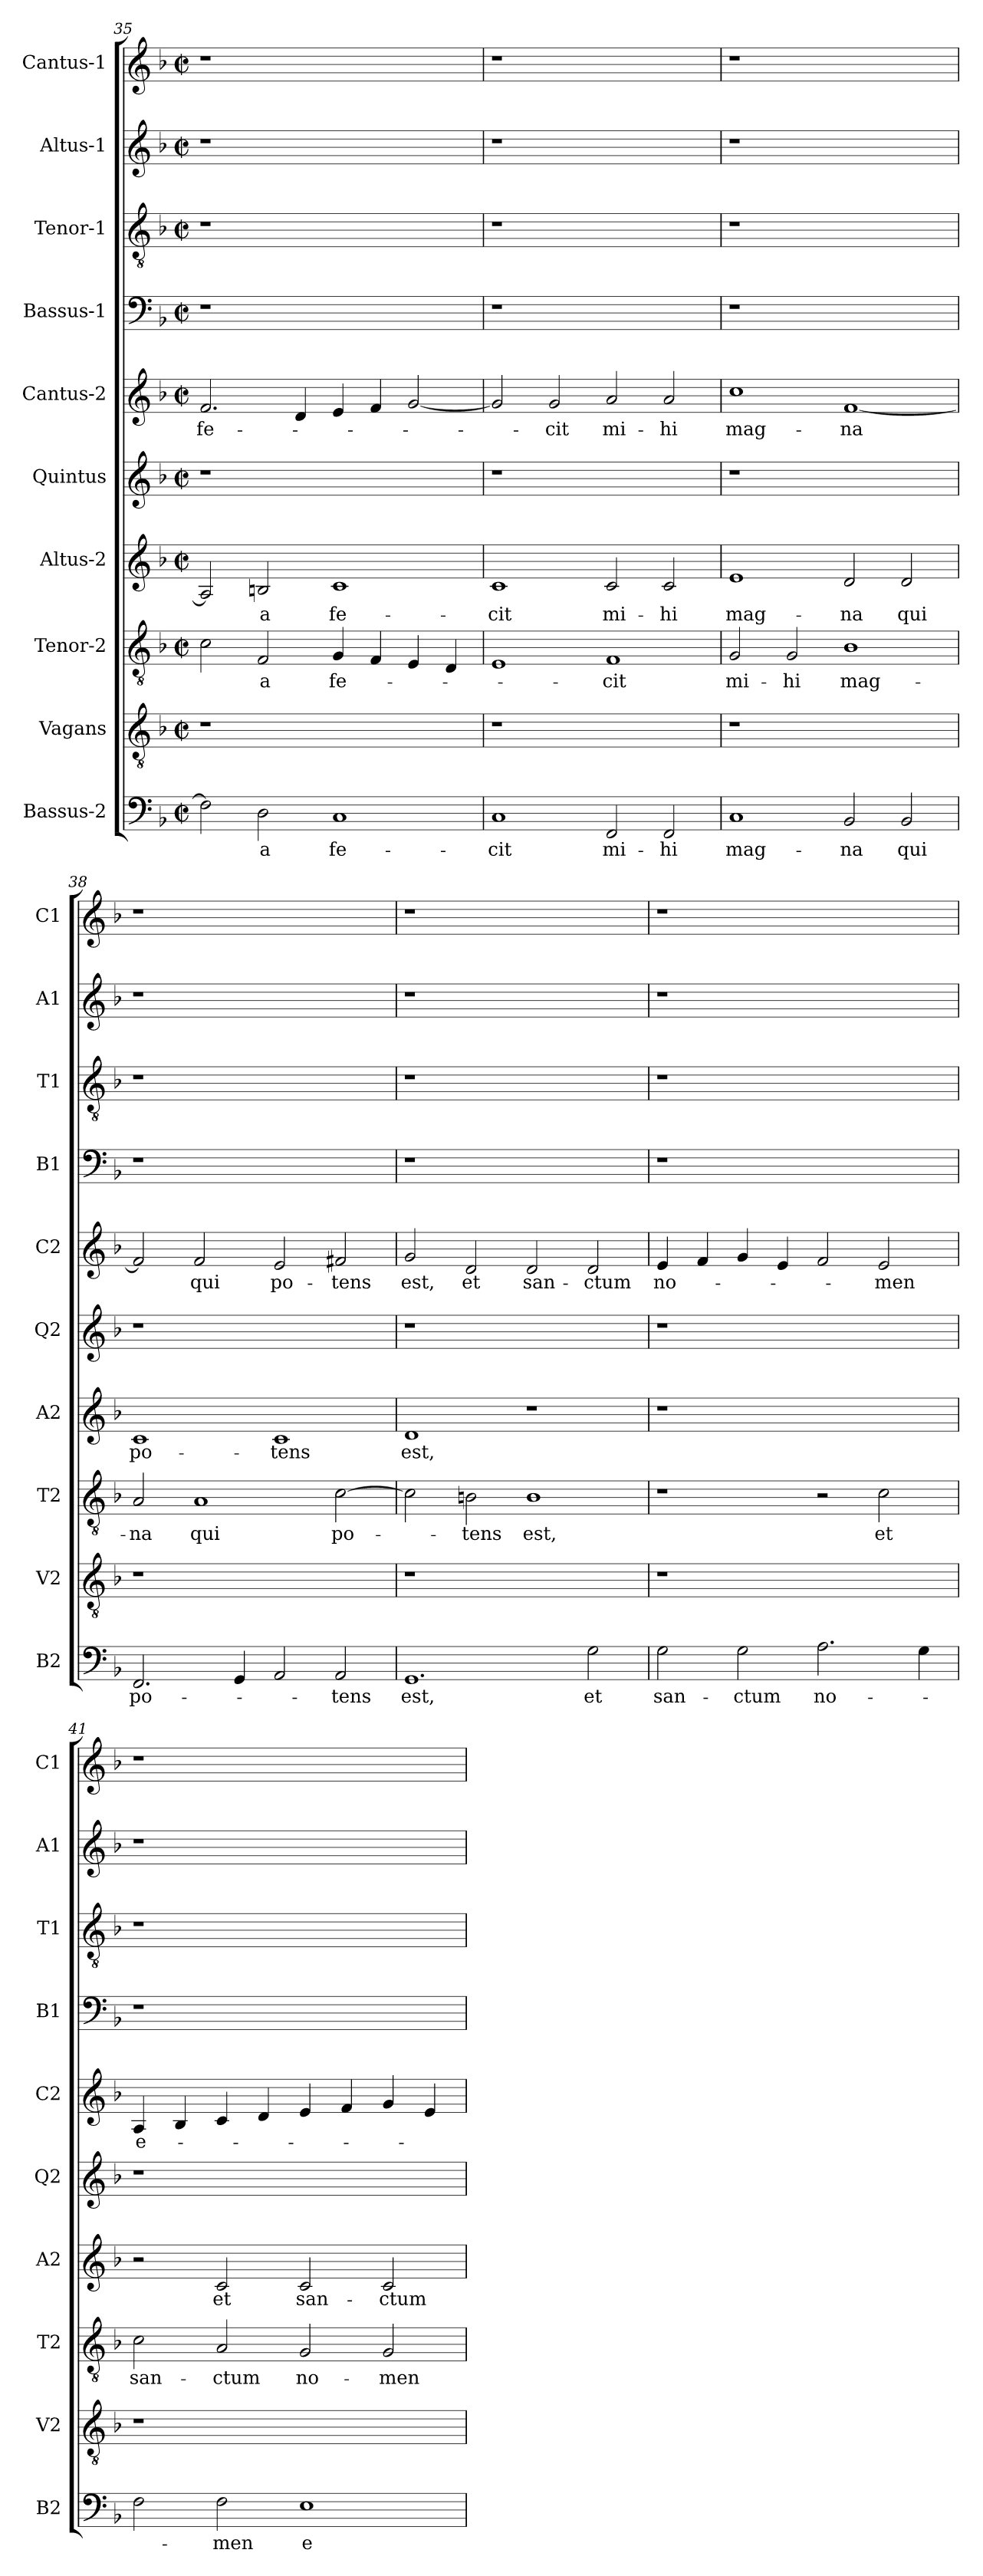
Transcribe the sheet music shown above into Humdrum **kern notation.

**kern	**text	**kern	**kern	**text	**kern	**text	**kern	**kern	**text	**kern	**kern	**kern	**kern
*part10	*part10	*part9	*part8	*part8	*part7	*part7	*part6	*part5	*part5	*part4	*part3	*part2	*part1
*staff10	*staff10	*staff9	*staff8	*staff8	*staff7	*staff7	*staff6	*staff5	*staff5	*staff4	*staff3	*staff2	*staff1
*I"Bassus-2	*	*I"Vagans	*I"Tenor-2	*	*I"Altus-2	*	*I"Quintus	*I"Cantus-2	*	*I"Bassus-1	*I"Tenor-1	*I"Altus-1	*I"Cantus-1
*I'B2	*	*I'V2	*I'T2	*	*I'A2	*	*I'Q2	*I'C2	*	*I'B1	*I'T1	*I'A1	*I'C1
*clefF4	*	*clefGv2	*clefGv2	*	*clefG2	*	*clefG2	*clefG2	*	*clefF4	*clefGv2	*clefG2	*clefG2
*k[b-]	*	*k[b-]	*k[b-]	*	*k[b-]	*	*k[b-]	*k[b-]	*	*k[b-]	*k[b-]	*k[b-]	*k[b-]
*F:	*	*F:	*F:	*	*F:	*	*F:	*F:	*	*F:	*F:	*F:	*F:
*M2/2	*	*M2/2	*M2/2	*	*M2/2	*	*M2/2	*M2/2	*	*M2/2	*M2/2	*M2/2	*M2/2
*met(c|)	*	*met(c|)	*met(c|)	*	*met(c|)	*	*met(c|)	*met(c|)	*	*met(c|)	*met(c|)	*met(c|)	*met(c|)
=35	=35	=35	=35	=35	=35	=35	=35	=35	=35	=35	=35	=35	=35
!	!	!	!	!	!	!	!	!	!LO:LY:b	!	!	!	!
2F\]	.	1r	2c\	.	2A/]	.	1r	2.f/	fe-	1r	1r	1r	1r
!	!LO:LY:b	!	!	!LO:LY:b	!	!LO:LY:b	!	!	!	!	!	!	!
2D\	-a	.	2F/	-a	2Bn/	-a	.	.	.	.	.	.	.
.	.	.	.	.	.	.	.	4d/	.	.	.	.	.
!	!LO:LY:b	!	!	!LO:LY:b	!	!LO:LY:b	!	!	!	!	!	!	!
1C	fe-	1ryy	4G/	fe-	1c	fe-	1ryy	4e/	.	1ryy	1ryy	1ryy	1ryy
.	.	.	4F/	.	.	.	.	4f/	.	.	.	.	.
.	.	.	4E/	.	.	.	.	[2g/	.	.	.	.	.
.	.	.	4D/	.	.	.	.	.	.	.	.	.	.
=36	=36	=36	=36	=36	=36	=36	=36	=36	=36	=36	=36	=36	=36
!	!LO:LY:b	!	!	!	!	!LO:LY:b	!	!	!	!	!	!	!
1C	-cit	1r	1E	.	1c	-cit	1r	2g/]	.	1r	1r	1r	1r
!	!	!	!	!	!	!	!	!	!LO:LY:b	!	!	!	!
.	.	.	.	.	.	.	.	2g/	-cit	.	.	.	.
!	!LO:LY:b	!	!	!LO:LY:b	!	!LO:LY:b	!	!	!LO:LY:b	!	!	!	!
2FF/	mi-	1ryy	1F	-cit	2c/	mi-	1ryy	2a/	mi-	1ryy	1ryy	1ryy	1ryy
!	!LO:LY:b	!	!	!	!	!LO:LY:b	!	!	!LO:LY:b	!	!	!	!
2FF/	-hi	.	.	.	2c/	-hi	.	2a/	-hi	.	.	.	.
=37	=37	=37	=37	=37	=37	=37	=37	=37	=37	=37	=37	=37	=37
!	!LO:LY:b	!	!	!LO:LY:b	!	!LO:LY:b	!	!	!LO:LY:b	!	!	!	!
1C	mag-	1r	2G/	mi-	1e	mag-	1r	1cc	mag-	1r	1r	1r	1r
!	!	!	!	!LO:LY:b	!	!	!	!	!	!	!	!	!
.	.	.	2G/	-hi	.	.	.	.	.	.	.	.	.
!	!LO:LY:b	!	!	!LO:LY:b	!	!LO:LY:b	!	!	!LO:LY:b	!	!	!	!
2BB-/	-na	1ryy	1B-	mag-	2d/	-na	1ryy	[1f	-na	1ryy	1ryy	1ryy	1ryy
!	!LO:LY:b	!	!	!	!	!LO:LY:b	!	!	!	!	!	!	!
2BB-/	qui	.	.	.	2d/	qui	.	.	.	.	.	.	.
!!LO:PB:g=z
=38	=38	=38	=38	=38	=38	=38	=38	=38	=38	=38	=38	=38	=38
!	!LO:LY:b	!	!	!LO:LY:b	!	!LO:LY:b	!	!	!	!	!	!	!
2.FF/	po-	1r	2A/	-na	1c	po-	1r	2f/]	.	1r	1r	1r	1r
!	!	!	!	!LO:LY:b	!	!	!	!	!LO:LY:b	!	!	!	!
.	.	.	1A	qui	.	.	.	2f/	qui	.	.	.	.
4GG/	.	.	.	.	.	.	.	.	.	.	.	.	.
!	!	!	!	!	!	!LO:LY:b	!	!	!LO:LY:b	!	!	!	!
2AA/	.	1ryy	.	.	1c	-tens	1ryy	2e/	po-	1ryy	1ryy	1ryy	1ryy
!	!LO:LY:b	!	!	!LO:LY:b	!	!	!	!	!LO:LY:b	!	!	!	!
2AA/	-tens	.	[2c\	po-	.	.	.	2f#X/	-tens	.	.	.	.
=39	=39	=39	=39	=39	=39	=39	=39	=39	=39	=39	=39	=39	=39
!	!LO:LY:b	!	!	!	!	!LO:LY:b	!	!	!LO:LY:b	!	!	!	!
1.GG	est,	1r	2c\]	.	1d	est,	1r	2g/	est,	1r	1r	1r	1r
!	!	!	!	!LO:LY:b	!	!	!	!	!LO:LY:b	!	!	!	!
.	.	.	2Bn\	-tens	.	.	.	2d/	et	.	.	.	.
!	!	!	!	!LO:LY:b	!	!	!	!	!LO:LY:b	!	!	!	!
.	.	1ryy	1B	est,	1r	.	1ryy	2d/	san-	1ryy	1ryy	1ryy	1ryy
!	!LO:LY:b	!	!	!	!	!	!	!	!LO:LY:b	!	!	!	!
2G\	et	.	.	.	.	.	.	2d/	-ctum	.	.	.	.
=40	=40	=40	=40	=40	=40	=40	=40	=40	=40	=40	=40	=40	=40
!	!LO:LY:b	!	!	!	!	!	!	!	!LO:LY:b	!	!	!	!
2G\	san-	1r	1r	.	1r	.	1r	4e/	no-	1r	1r	1r	1r
.	.	.	.	.	.	.	.	4f/	.	.	.	.	.
!	!LO:LY:b	!	!	!	!	!	!	!	!	!	!	!	!
2G\	-ctum	.	.	.	.	.	.	4g/	.	.	.	.	.
.	.	.	.	.	.	.	.	4e/	.	.	.	.	.
!	!LO:LY:b	!	!	!	!	!	!	!	!	!	!	!	!
2.A\	no-	1ryy	2r	.	1ryy	.	1ryy	2f/	.	1ryy	1ryy	1ryy	1ryy
!	!	!	!	!LO:LY:b	!	!	!	!	!LO:LY:b	!	!	!	!
.	.	.	2c\	et	.	.	.	2e/	-men	.	.	.	.
4G\	.	.	.	.	.	.	.	.	.	.	.	.	.
=41	=41	=41	=41	=41	=41	=41	=41	=41	=41	=41	=41	=41	=41
!	!	!	!	!LO:LY:b	!	!	!	!	!LO:LY:b	!	!	!	!
2F\	.	1r	2c\	san-	2r	.	1r	4A/	e-	1r	1r	1r	1r
.	.	.	.	.	.	.	.	4B-/	.	.	.	.	.
!	!LO:LY:b	!	!	!LO:LY:b	!	!LO:LY:b	!	!	!	!	!	!	!
2F\	-men	.	2A/	-ctum	2c/	et	.	4c/	.	.	.	.	.
.	.	.	.	.	.	.	.	4d/	.	.	.	.	.
!	!LO:LY:b	!	!	!LO:LY:b	!	!LO:LY:b	!	!	!	!	!	!	!
1E	e-	1ryy	2G/	no-	2c/	san-	1ryy	4e/	.	1ryy	1ryy	1ryy	1ryy
.	.	.	.	.	.	.	.	4f/	.	.	.	.	.
!	!	!	!	!LO:LY:b	!	!LO:LY:b	!	!	!	!	!	!	!
.	.	.	2G/	-men	2c/	-ctum	.	4g/	.	.	.	.	.
.	.	.	.	.	.	.	.	4e/	.	.	.	.	.
=	=	=	=	=	=	=	=	=	=	=	=	=	=
*-	*-	*-	*-	*-	*-	*-	*-	*-	*-	*-	*-	*-	*-
